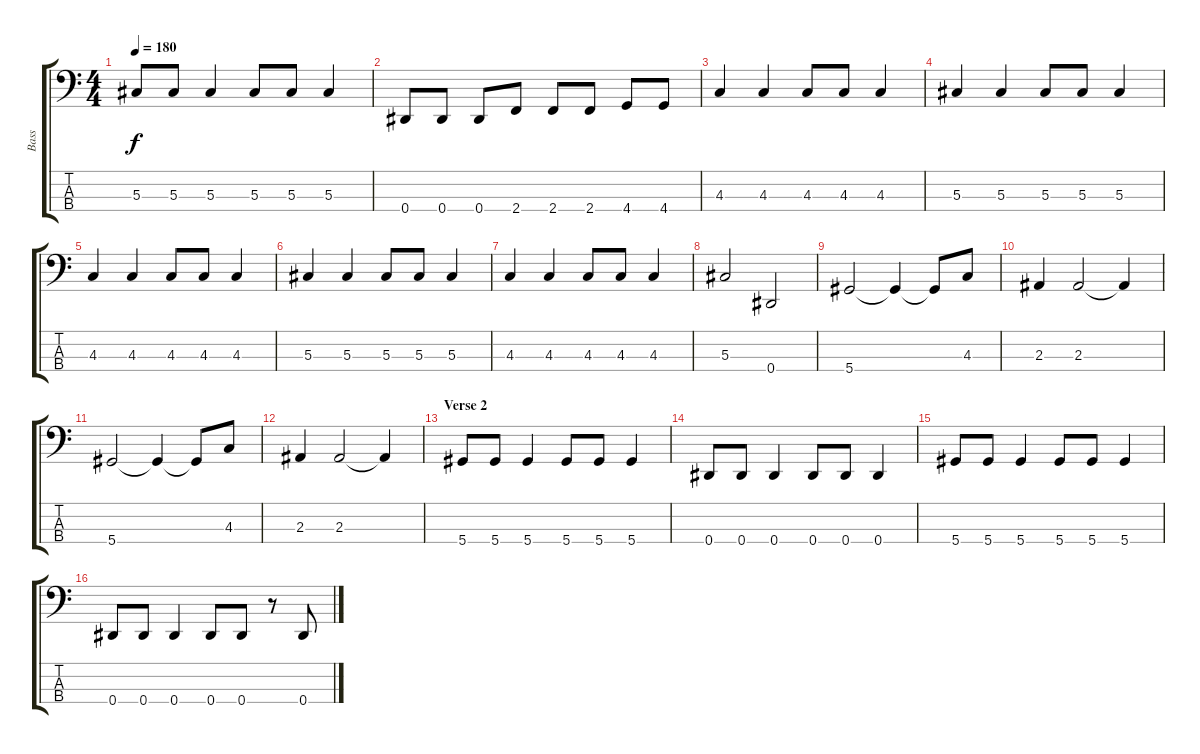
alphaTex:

\track ("Bass" "Bass") {instrument electricbassfinger}
\staff {score tabs}
\tuning (Gb2 Db2 Ab1 Eb1) {hide}
\ts (4 4)
\tempo 180
\clef f4
\ks c
5.3.8{dy f} 5.3.8 5.3.4 5.3.8 5.3.8 5.3.4 |
0.4.8 0.4.8 0.4.8 2.4.8 2.4.8 2.4.8 4.4.8 4.4.8 |
4.3.4 4.3.4 4.3.8 4.3.8 4.3.4 |
5.3.4 5.3.4 5.3.8 5.3.8 5.3.4 |
4.3.4 4.3.4 4.3.8 4.3.8 4.3.4 |
5.3.4 5.3.4 5.3.8 5.3.8 5.3.4 |
4.3.4 4.3.4 4.3.8 4.3.8 4.3.4 |
5.3.2 0.4.2 |
5.4.2 5.4{t}.4 5.4{t}.8 4.3.8 |
2.3.4 2.3.2 2.3{t}.4 |
5.4.2 5.4{t}.4 5.4{t}.8 4.3.8 |
2.3.4 2.3.2 2.3{t}.4 |
\section ("" "Verse 2")
5.4.8 5.4.8 5.4.4 5.4.8 5.4.8 5.4.4 |
0.4.8 0.4.8 0.4.4 0.4.8 0.4.8 0.4.4 |
5.4.8 5.4.8 5.4.4 5.4.8 5.4.8 5.4.4 |
0.4.8 0.4.8 0.4.4 0.4.8 0.4.8 r.8 0.4.8
